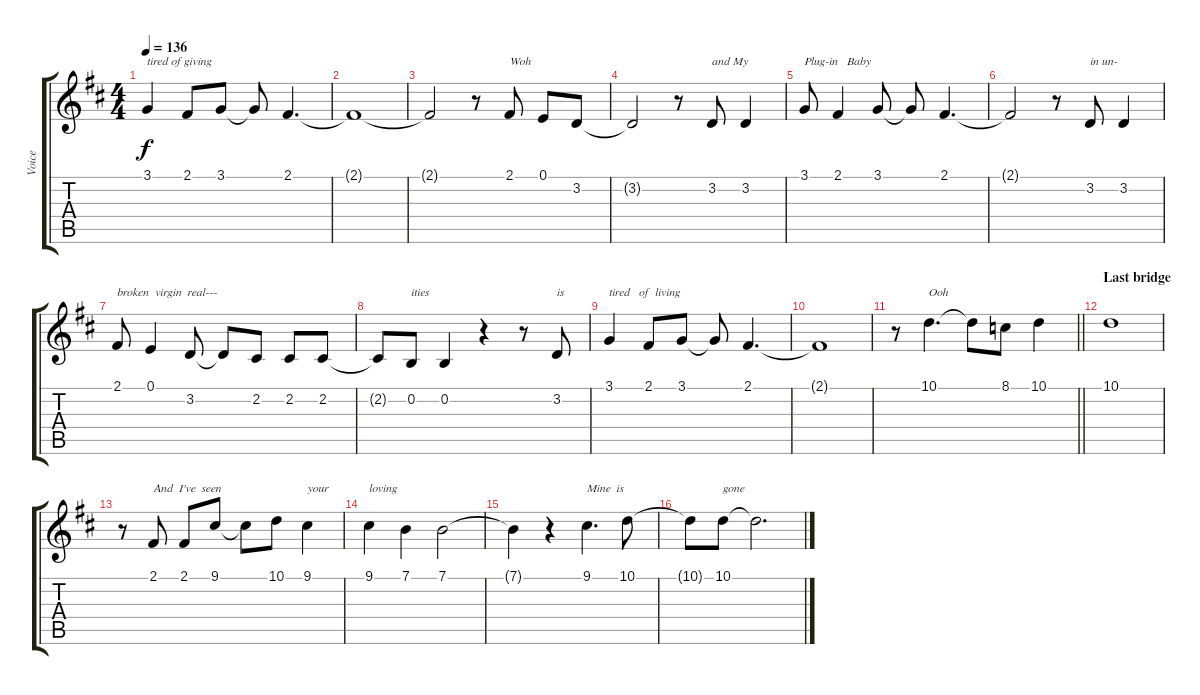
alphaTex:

\track ("Voice" "Voice") {instrument frenchhorn}
\staff {score tabs}
\tuning (E4 B3 G3 D3 A2 E2) {hide}
\ts (4 4)
\tempo 136
\clef g2
\ks d
3.1.4{txt "tired of giving" dy f} 2.1.8 3.1.8 3.1{t}.8 2.1.4{d} |
2.1{t}.1 |
2.1{t}.2 r.8 2.1.8{txt "Woh"} 0.1.8 3.2.8 |
3.2{t}.2 r.8 3.2.8{txt "and My"} 3.2.4 |
3.1.8{txt "Plug-in   Baby"} 2.1.4 3.1.8 3.1{t}.8 2.1.4{d} |
2.1{t}.2 r.8 3.2.8{txt "in un-"} 3.2.4 |
2.1.8{txt "broken  virgin  real---"} 0.1.4 3.2.8 3.2{t}.8 2.2.8 2.2.8 2.2.8 |
2.2{t}.8 0.2.8{txt "ities"} 0.2.4 r.4 r.8 3.2.8{txt "is"} |
3.1.4{txt "tired   of  living"} 2.1.8 3.1.8 3.1{t}.8 2.1.4{d} |
2.1{t}.1 |
\barLineRight lightlight
r.8 10.1.4{d txt "Ooh"} 10.1{t}.8 8.1.8 10.1.4 |
\section ("" "Last bridge")
10.1.1 |
r.8 2.1.8{txt "And  I've  seen"} 2.1.8 9.1.8 9.1{t}.8 10.1.8 9.1.4{txt "your"} |
9.1.4{txt "loving"} 7.1.4 7.1.2 |
7.1{t}.4 r.4 9.1.4{d txt "Mine  is"} 10.1.8 |
10.1{t}.8 10.1.8{txt "gone"} 10.1{t}.2{d}
